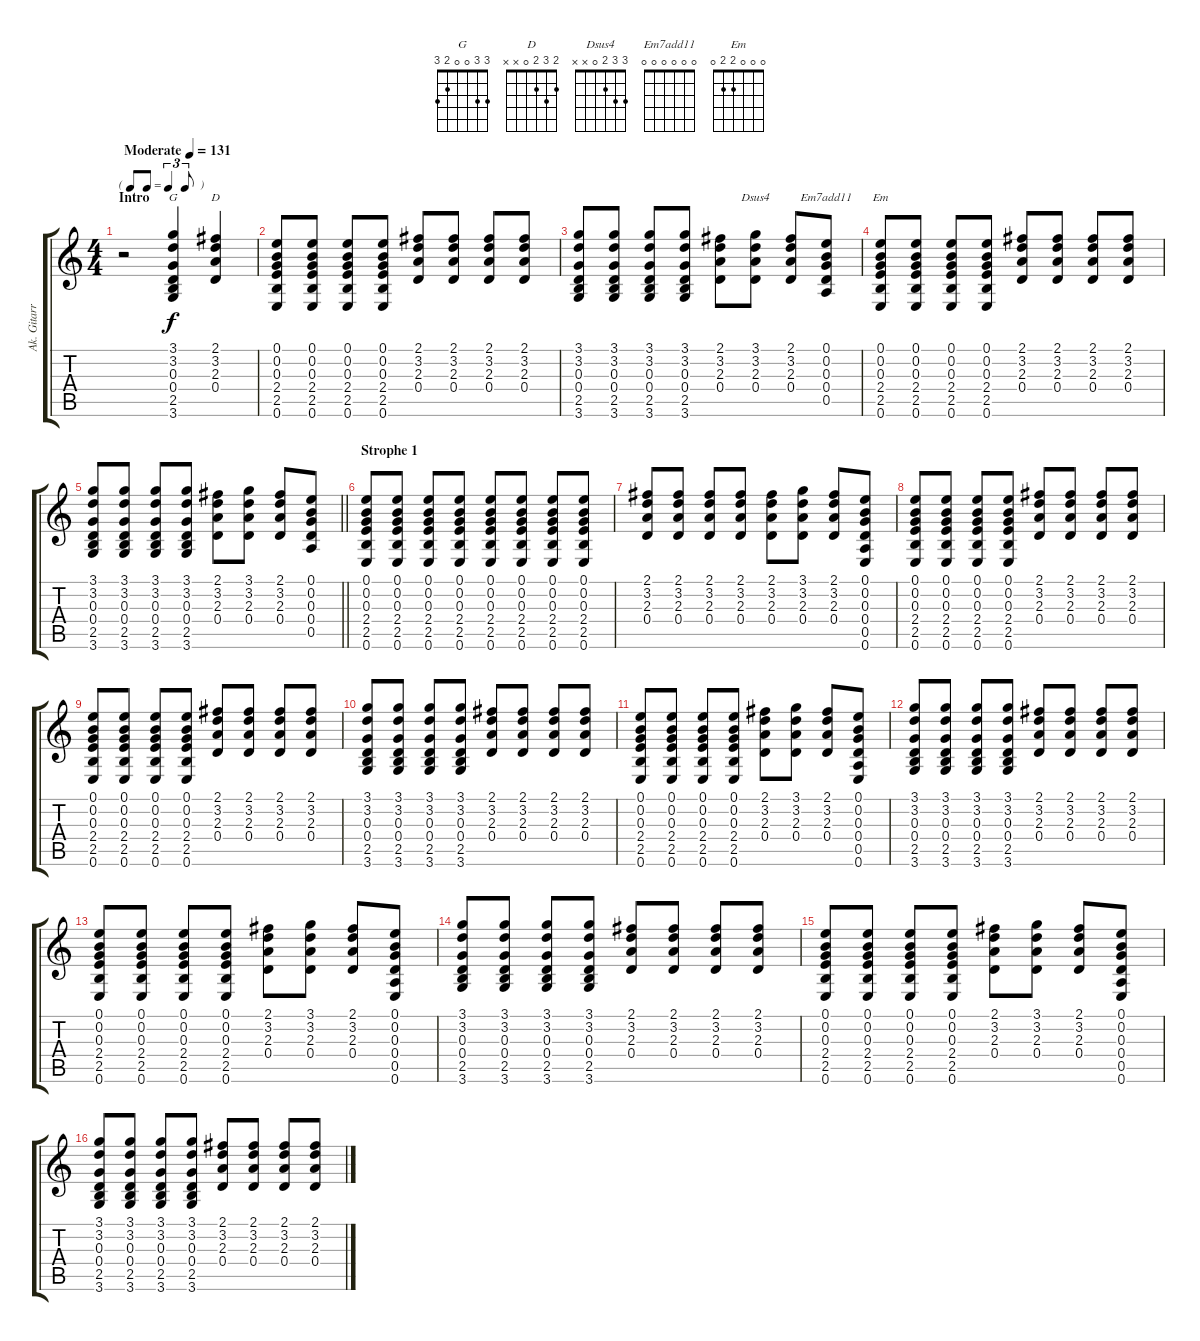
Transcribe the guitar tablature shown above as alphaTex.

\track ("Ak. Gitarre" "Ak. Gitarr") {instrument acousticguitarsteel}
\staff {score tabs}
\tuning (E4 B3 G3 D3 A2 E2) {hide}
\chord ("G" 3 3 0 0 2 3)
\chord ("D" 2 3 2 0 x x)
\chord ("Dsus4" 3 3 2 0 x x)
\chord ("Em7add11" 0 0 0 0 0 0)
\chord ("Em" 0 0 0 2 2 0)
\ts (4 4)
\tf triplet8th
\section ("" "Intro")
\tempo (131 "Moderate")
\clef g2
\ks c
r.2{dy f instrument acousticguitarsteel} (3.1 3.2 0.3 0.4 2.5 3.6).4{ch "G"} (2.1 3.2 2.3 0.4).4{ch "D"} |
(0.1 0.2 0.3 2.4 2.5 0.6).8 (0.1 0.2 0.3 2.4 2.5 0.6).8 (0.1 0.2 0.3 2.4 2.5 0.6).8 (0.1 0.2 0.3 2.4 2.5 0.6).8 (2.1 3.2 2.3 0.4).8 (2.1 3.2 2.3 0.4).8 (2.1 3.2 2.3 0.4).8 (2.1 3.2 2.3 0.4).8 |
(3.1 3.2 0.3 0.4 2.5 3.6).8 (3.1 3.2 0.3 0.4 2.5 3.6).8 (3.1 3.2 0.3 0.4 2.5 3.6).8 (3.1 3.2 0.3 0.4 2.5 3.6).8 (2.1 3.2 2.3 0.4).8 (3.1 3.2 2.3 0.4).8{ch "Dsus4"} (2.1 3.2 2.3 0.4).8 (0.1 0.2 0.3 0.4 0.5).8{ch "Em7add11"} |
(0.1 0.2 0.3 2.4 2.5 0.6).8{ch "Em"} (0.1 0.2 0.3 2.4 2.5 0.6).8 (0.1 0.2 0.3 2.4 2.5 0.6).8 (0.1 0.2 0.3 2.4 2.5 0.6).8 (2.1 3.2 2.3 0.4).8 (2.1 3.2 2.3 0.4).8 (2.1 3.2 2.3 0.4).8 (2.1 3.2 2.3 0.4).8 |
\barLineRight lightlight
(3.1 3.2 0.3 0.4 2.5 3.6).8 (3.1 3.2 0.3 0.4 2.5 3.6).8 (3.1 3.2 0.3 0.4 2.5 3.6).8 (3.1 3.2 0.3 0.4 2.5 3.6).8 (2.1 3.2 2.3 0.4).8 (3.1 3.2 2.3 0.4).8 (2.1 3.2 2.3 0.4).8 (0.1 0.2 0.3 0.4 0.5).8 |
\section ("" "Strophe 1")
(0.1 0.2 0.3 2.4 2.5 0.6).8 (0.1 0.2 0.3 2.4 2.5 0.6).8 (0.1 0.2 0.3 2.4 2.5 0.6).8 (0.1 0.2 0.3 2.4 2.5 0.6).8 (0.1 0.2 0.3 2.4 2.5 0.6).8 (0.1 0.2 0.3 2.4 2.5 0.6).8 (0.1 0.2 0.3 2.4 2.5 0.6).8 (0.1 0.2 0.3 2.4 2.5 0.6).8 |
(2.1 3.2 2.3 0.4).8 (2.1 3.2 2.3 0.4).8 (2.1 3.2 2.3 0.4).8 (2.1 3.2 2.3 0.4).8 (2.1 3.2 2.3 0.4).8 (3.1 3.2 2.3 0.4).8 (2.1 3.2 2.3 0.4).8 (0.1 0.2 0.3 0.4 0.5 0.6).8 |
(0.1 0.2 0.3 2.4 2.5 0.6).8 (0.1 0.2 0.3 2.4 2.5 0.6).8 (0.1 0.2 0.3 2.4 2.5 0.6).8 (0.1 0.2 0.3 2.4 2.5 0.6).8 (2.1 3.2 2.3 0.4).8 (2.1 3.2 2.3 0.4).8 (2.1 3.2 2.3 0.4).8 (2.1 3.2 2.3 0.4).8 |
(0.1 0.2 0.3 2.4 2.5 0.6).8 (0.1 0.2 0.3 2.4 2.5 0.6).8 (0.1 0.2 0.3 2.4 2.5 0.6).8 (0.1 0.2 0.3 2.4 2.5 0.6).8 (2.1 3.2 2.3 0.4).8 (2.1 3.2 2.3 0.4).8 (2.1 3.2 2.3 0.4).8 (2.1 3.2 2.3 0.4).8 |
(3.1 3.2 0.3 0.4 2.5 3.6).8 (3.1 3.2 0.3 0.4 2.5 3.6).8 (3.1 3.2 0.3 0.4 2.5 3.6).8 (3.1 3.2 0.3 0.4 2.5 3.6).8 (2.1 3.2 2.3 0.4).8 (2.1 3.2 2.3 0.4).8 (2.1 3.2 2.3 0.4).8 (2.1 3.2 2.3 0.4).8 |
(0.1 0.2 0.3 2.4 2.5 0.6).8 (0.1 0.2 0.3 2.4 2.5 0.6).8 (0.1 0.2 0.3 2.4 2.5 0.6).8 (0.1 0.2 0.3 2.4 2.5 0.6).8 (2.1 3.2 2.3 0.4).8 (3.1 3.2 2.3 0.4).8 (2.1 3.2 2.3 0.4).8 (0.1 0.2 0.3 0.4 0.5 0.6).8 |
(3.1 3.2 0.3 0.4 2.5 3.6).8 (3.1 3.2 0.3 0.4 2.5 3.6).8 (3.1 3.2 0.3 0.4 2.5 3.6).8 (3.1 3.2 0.3 0.4 2.5 3.6).8 (2.1 3.2 2.3 0.4).8 (2.1 3.2 2.3 0.4).8 (2.1 3.2 2.3 0.4).8 (2.1 3.2 2.3 0.4).8 |
(0.1 0.2 0.3 2.4 2.5 0.6).8 (0.1 0.2 0.3 2.4 2.5 0.6).8 (0.1 0.2 0.3 2.4 2.5 0.6).8 (0.1 0.2 0.3 2.4 2.5 0.6).8 (2.1 3.2 2.3 0.4).8 (3.1 3.2 2.3 0.4).8 (2.1 3.2 2.3 0.4).8 (0.1 0.2 0.3 0.4 0.5 0.6).8 |
(3.1 3.2 0.3 0.4 2.5 3.6).8 (3.1 3.2 0.3 0.4 2.5 3.6).8 (3.1 3.2 0.3 0.4 2.5 3.6).8 (3.1 3.2 0.3 0.4 2.5 3.6).8 (2.1 3.2 2.3 0.4).8 (2.1 3.2 2.3 0.4).8 (2.1 3.2 2.3 0.4).8 (2.1 3.2 2.3 0.4).8 |
(0.1 0.2 0.3 2.4 2.5 0.6).8 (0.1 0.2 0.3 2.4 2.5 0.6).8 (0.1 0.2 0.3 2.4 2.5 0.6).8 (0.1 0.2 0.3 2.4 2.5 0.6).8 (2.1 3.2 2.3 0.4).8 (3.1 3.2 2.3 0.4).8 (2.1 3.2 2.3 0.4).8 (0.1 0.2 0.3 0.4 0.5 0.6).8 |
(3.1 3.2 0.3 0.4 2.5 3.6).8 (3.1 3.2 0.3 0.4 2.5 3.6).8 (3.1 3.2 0.3 0.4 2.5 3.6).8 (3.1 3.2 0.3 0.4 2.5 3.6).8 (2.1 3.2 2.3 0.4).8 (2.1 3.2 2.3 0.4).8 (2.1 3.2 2.3 0.4).8 (2.1 3.2 2.3 0.4).8
